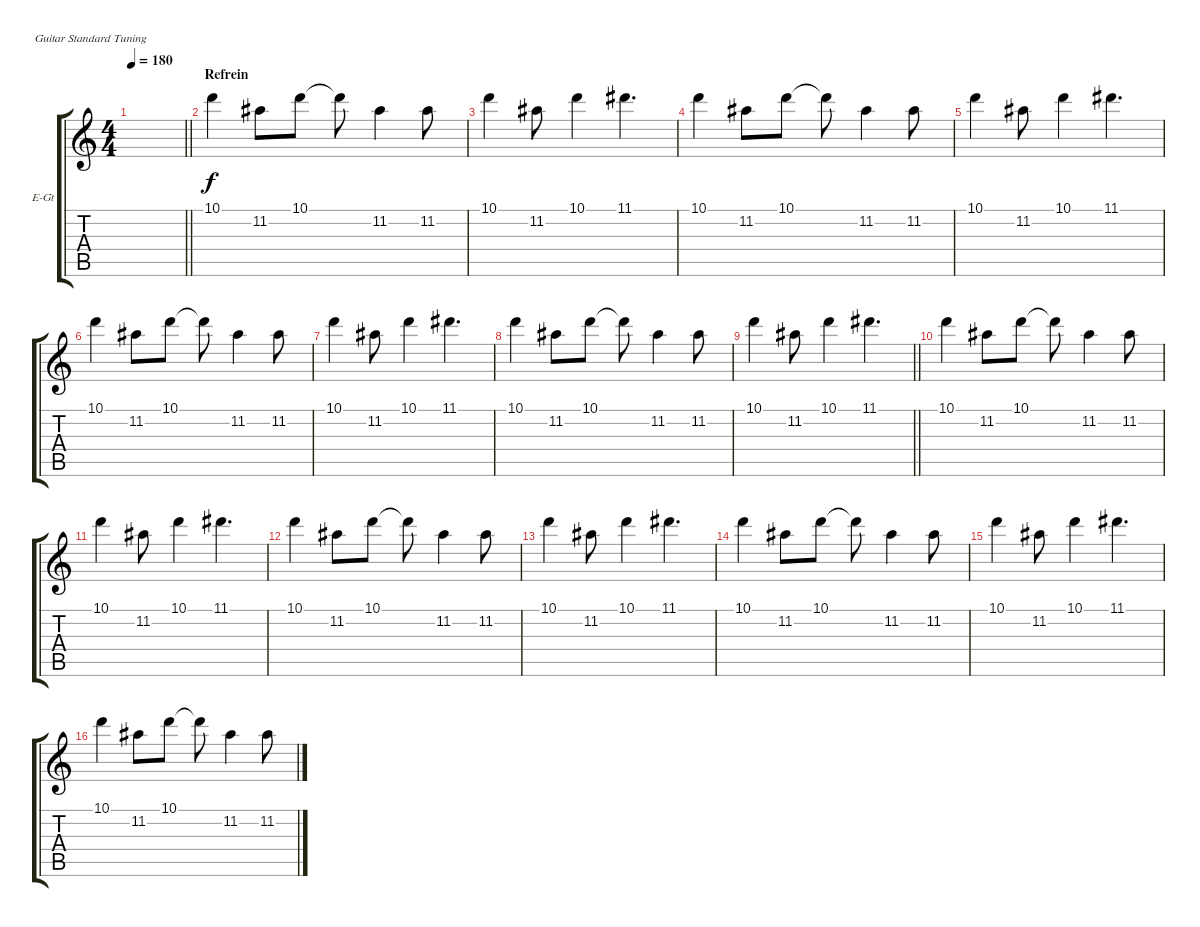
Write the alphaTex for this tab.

\defaultSystemsLayout 4
\bracketExtendMode groupsimilarinstruments
\firstSystemTrackNameOrientation horizontal
\otherSystemsTrackNameOrientation horizontal
\track ("Jonny - Electric Guitar Lead 2" "E-Gt") {instrument electricguitarclean}
\staff {score tabs}
\tuning (E4 B3 G3 D3 A2 E2)
\ts (4 4)
\tempo 180
\clef g2
\barLineRight lightlight
\ks c
|
\section ("" "Refrein")
10.1.4 11.2.8 10.1.8 10.1{t}.8 11.2.4 11.2.8 |
10.1.4 11.2.8 10.1.4 11.1.4{d} |
10.1.4 11.2.8 10.1.8 10.1{t}.8 11.2.4 11.2.8 |
10.1.4 11.2.8 10.1.4 11.1.4{d} |
10.1.4 11.2.8 10.1.8 10.1{t}.8 11.2.4 11.2.8 |
10.1.4 11.2.8 10.1.4 11.1.4{d} |
10.1.4 11.2.8 10.1.8 10.1{t}.8 11.2.4 11.2.8 |
\barLineRight lightlight
10.1.4 11.2.8 10.1.4 11.1.4{d} |
10.1.4 11.2.8 10.1.8 10.1{t}.8 11.2.4 11.2.8 |
10.1.4 11.2.8 10.1.4 11.1.4{d} |
10.1.4 11.2.8 10.1.8 10.1{t}.8 11.2.4 11.2.8 |
10.1.4 11.2.8 10.1.4 11.1.4{d} |
10.1.4 11.2.8 10.1.8 10.1{t}.8 11.2.4 11.2.8 |
10.1.4 11.2.8 10.1.4 11.1.4{d} |
10.1.4 11.2.8 10.1.8 10.1{t}.8 11.2.4 11.2.8
